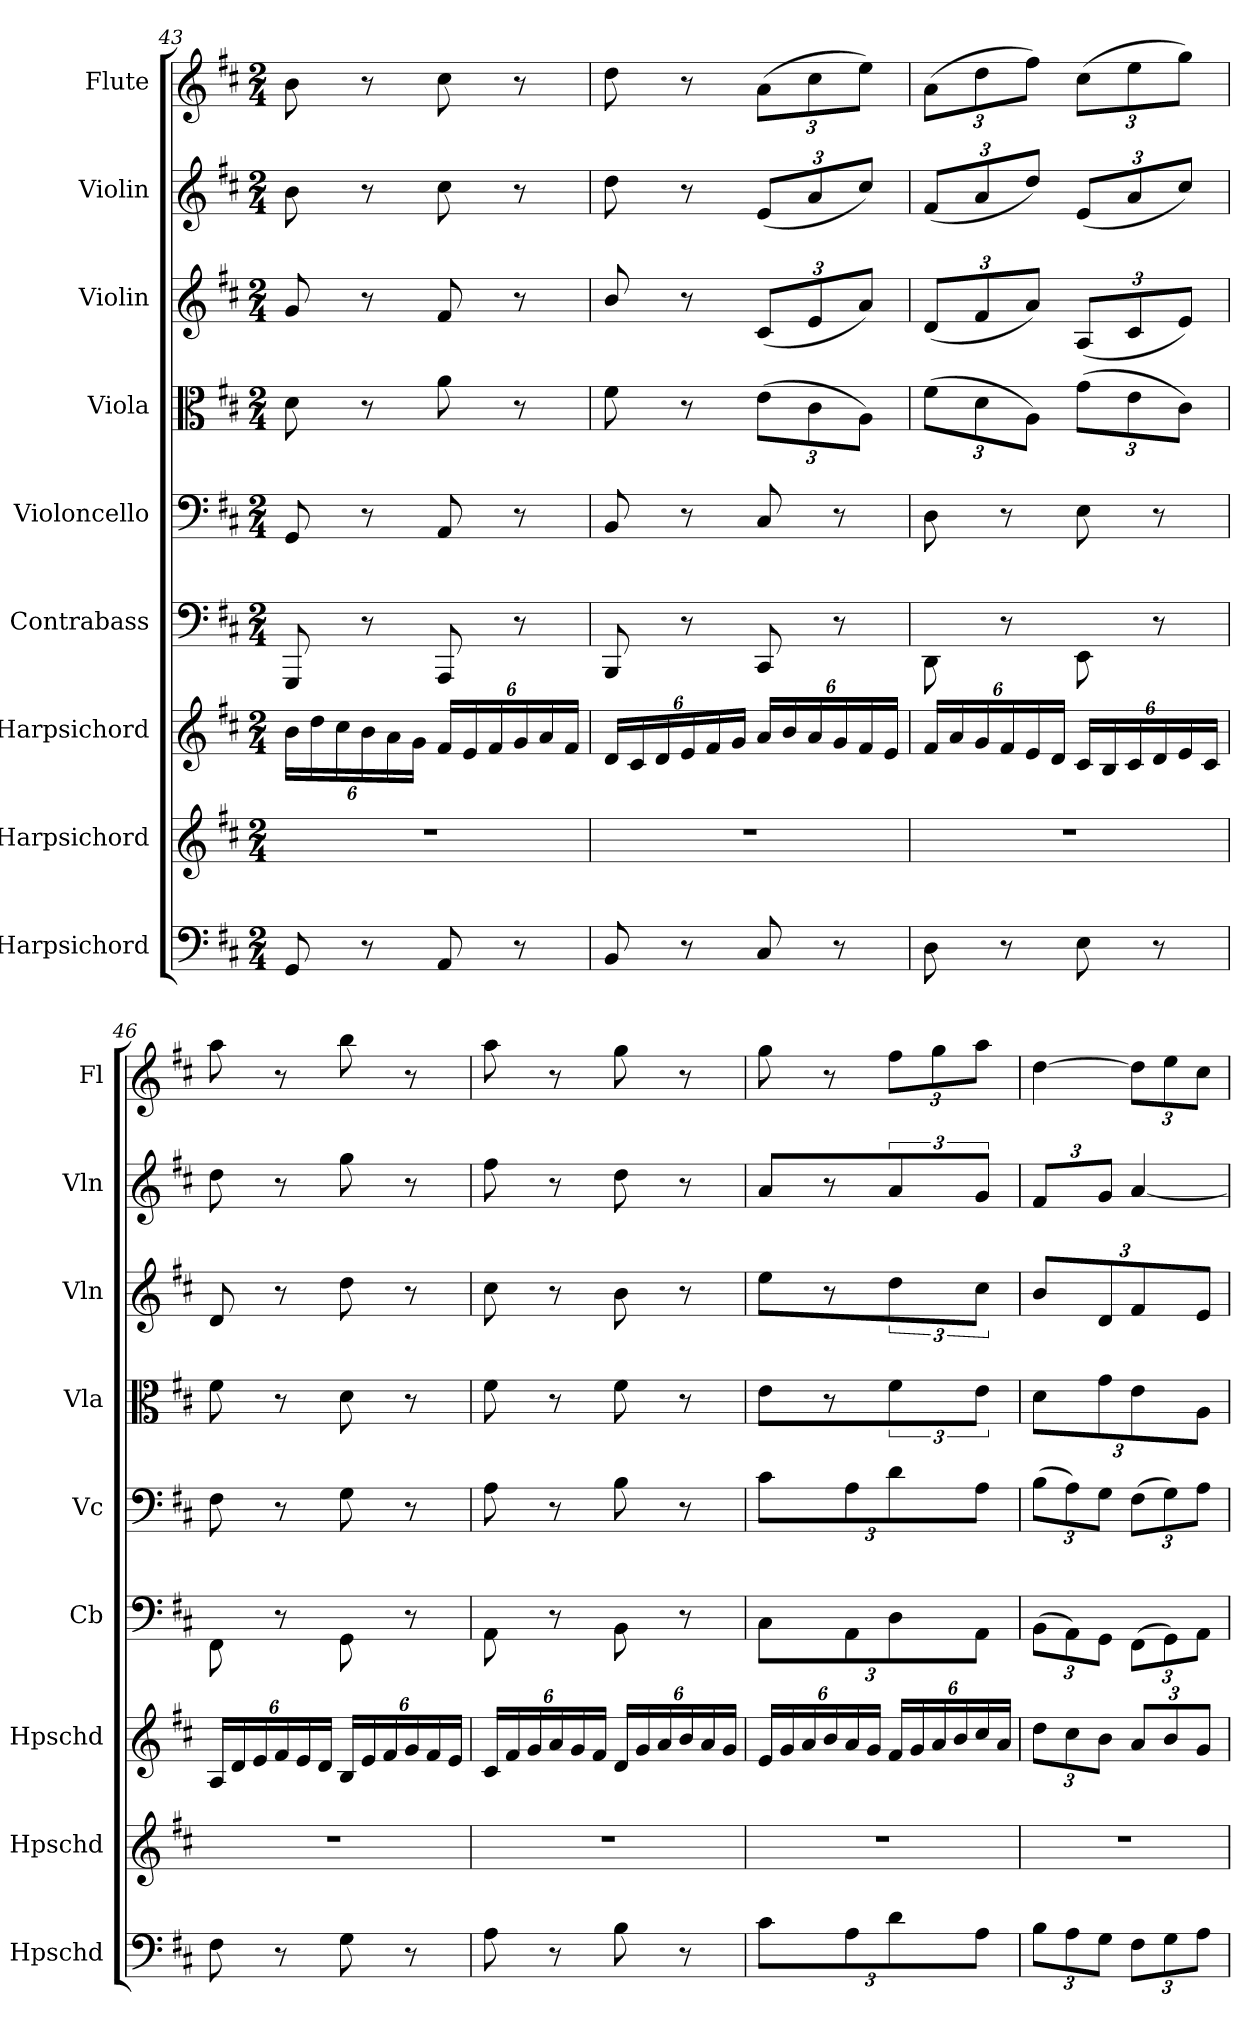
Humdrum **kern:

**kern	**kern	**kern	**kern	**kern	**kern	**kern	**kern	**kern
*part9	*part8	*part7	*part6	*part5	*part4	*part3	*part2	*part1
*staff9	*staff8	*staff7	*staff6	*staff5	*staff4	*staff3	*staff2	*staff1
*I"Harpsichord	*I"Harpsichord	*I"Harpsichord	*I"Contrabass	*I"Violoncello	*I"Viola	*I"Violin	*I"Violin	*I"Flute
*I'Hpschd	*I'Hpschd	*I'Hpschd	*I'Cb	*I'Vc	*I'Vla	*I'Vln	*I'Vln	*I'Fl
*clefF4	*clefG2	*clefG2	*clefF4	*clefF4	*clefC3	*clefG2	*clefG2	*clefG2
*k[f#c#]	*k[f#c#]	*k[f#c#]	*k[f#c#]	*k[f#c#]	*k[f#c#]	*k[f#c#]	*k[f#c#]	*k[f#c#]
*D:	*D:	*D:	*D:	*D:	*D:	*D:	*D:	*D:
*M2/4	*M2/4	*M2/4	*M2/4	*M2/4	*M2/4	*M2/4	*M2/4	*M2/4
=43	=43	=43	=43	=43	=43	=43	=43	=43
8GG/	2r	24b\LL	8GGG/	8GG/	8d\	8g/	8b\	8b\
.	.	24dd\	.	.	.	.	.	.
.	.	24cc#\	.	.	.	.	.	.
8r	.	24b\	8r	8r	8r	8r	8r	8r
.	.	24a\	.	.	.	.	.	.
.	.	24g\JJ	.	.	.	.	.	.
8AA/	.	24f#/LL	8AAA/	8AA/	8a\	8f#/	8cc#\	8cc#\
.	.	24e/	.	.	.	.	.	.
.	.	24f#/	.	.	.	.	.	.
8r	.	24g/	8r	8r	8r	8r	8r	8r
.	.	24a/	.	.	.	.	.	.
.	.	24f#/JJ	.	.	.	.	.	.
=44	=44	=44	=44	=44	=44	=44	=44	=44
8BB/	2r	24d/LL	8BBB/	8BB/	8f#\	8b/	8dd\	8dd\
.	.	24c#/	.	.	.	.	.	.
.	.	24d/	.	.	.	.	.	.
8r	.	24e/	8r	8r	8r	8r	8r	8r
.	.	24f#/	.	.	.	.	.	.
.	.	24g/JJ	.	.	.	.	.	.
8C#/	.	24a/LL	8CC#/	8C#/	(12e\L	(12c#/L	(12e/L	(12a\L
.	.	24b/	.	.	.	.	.	.
.	.	24a/	.	.	12c#\	12e/	12a/	12cc#\
8r	.	24g/	8r	8r	.	.	.	.
.	.	24f#/	.	.	12A\J)	12a/J)	12cc#/J)	12ee\J)
.	.	24e/JJ	.	.	.	.	.	.
=45	=45	=45	=45	=45	=45	=45	=45	=45
8D\	2r	24f#/LL	8DD\	8D\	(12f#\L	(12d/L	(12f#/L	(12a\L
.	.	24a/	.	.	.	.	.	.
.	.	24g/	.	.	12d\	12f#/	12a/	12dd\
8r	.	24f#/	8r	8r	.	.	.	.
.	.	24e/	.	.	12A\J)	12a/J)	12dd/J)	12ff#\J)
.	.	24d/JJ	.	.	.	.	.	.
8E\	.	24c#/LL	8EE\	8E\	(12g\L	(12A/L	(12e/L	(12cc#\L
.	.	24B/	.	.	.	.	.	.
.	.	24c#/	.	.	12e\	12c#/	12a/	12ee\
8r	.	24d/	8r	8r	.	.	.	.
.	.	24e/	.	.	12c#\J)	12e/J)	12cc#/J)	12gg\J)
.	.	24c#/JJ	.	.	.	.	.	.
=46	=46	=46	=46	=46	=46	=46	=46	=46
8F#\	2r	24A/LL	8FF#\	8F#\	8f#\	8d/	8dd\	8aa\
.	.	24d/	.	.	.	.	.	.
.	.	24e/	.	.	.	.	.	.
8r	.	24f#/	8r	8r	8r	8r	8r	8r
.	.	24e/	.	.	.	.	.	.
.	.	24d/JJ	.	.	.	.	.	.
8G\	.	24B/LL	8GG\	8G\	8d\	8dd\	8gg\	8bb\
.	.	24e/	.	.	.	.	.	.
.	.	24f#/	.	.	.	.	.	.
8r	.	24g/	8r	8r	8r	8r	8r	8r
.	.	24f#/	.	.	.	.	.	.
.	.	24e/JJ	.	.	.	.	.	.
=47	=47	=47	=47	=47	=47	=47	=47	=47
8A\	2r	24c#/LL	8AA\	8A\	8f#\	8cc#\	8ff#\	8aa\
.	.	24f#/	.	.	.	.	.	.
.	.	24g/	.	.	.	.	.	.
8r	.	24a/	8r	8r	8r	8r	8r	8r
.	.	24g/	.	.	.	.	.	.
.	.	24f#/JJ	.	.	.	.	.	.
8B\	.	24d/LL	8BB\	8B\	8f#\	8b\	8dd\	8gg\
.	.	24g/	.	.	.	.	.	.
.	.	24a/	.	.	.	.	.	.
8r	.	24b/	8r	8r	8r	8r	8r	8r
.	.	24a/	.	.	.	.	.	.
.	.	24g/JJ	.	.	.	.	.	.
=48	=48	=48	=48	=48	=48	=48	=48	=48
6c#\	2r	24e/LL	6C#\	6c#\	8e\	8ee\	8a/	8gg\
.	.	24g/	.	.	.	.	.	.
.	.	24a/	.	.	.	.	.	.
.	.	24b/	.	.	8r	8r	8r	8r
12A\	.	24a/	12AA\	12A\	.	.	.	.
.	.	24g/JJ	.	.	.	.	.	.
6d\	.	24f#/LL	6D\	6d\	6f#\	6dd\	6a/	12ff#\L
.	.	24g/	.	.	.	.	.	.
.	.	24a/	.	.	.	.	.	12gg\
.	.	24b/	.	.	.	.	.	.
12A\J	.	24cc#/	12AA\J	12A\J	12e\J	12cc#\J	12g/J	12aa\J
.	.	24a/JJ	.	.	.	.	.	.
=49	=49	=49	=49	=49	=49	=49	=49	=49
12B\L	2r	12dd\L	(12BB\L	(12B\L	6d\	6b/	6f#/	[4dd\
12A\	.	12cc#\	12AA\)	12A\)	.	.	.	.
12G\J	.	12b\J	12GG\J	12G\J	12g\J	12d/J	12g/J	.
12F#\L	.	12a/L	(12FF#\L	(12F#\L	6e\	6f#/	[4a/	12dd\L]
12G\	.	12b/	12GG\)	12G\)	.	.	.	12ee\
12A\J	.	12g/J	12AA\J	12A\J	12A\J	12e/J	.	12cc#\J
=	=	=	=	=	=	=	=	=
*-	*-	*-	*-	*-	*-	*-	*-	*-
